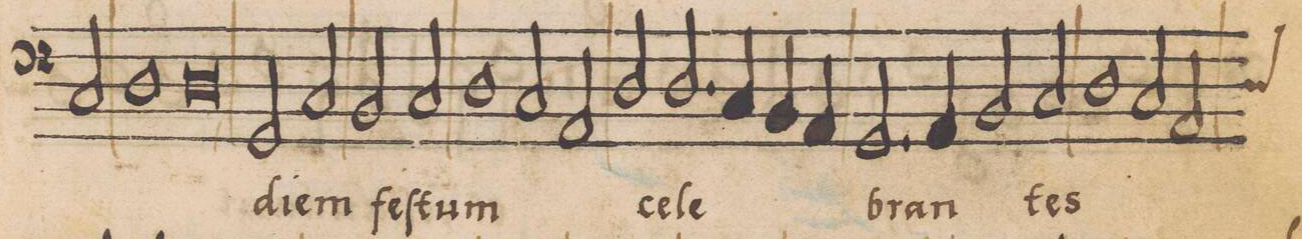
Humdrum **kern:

**kern	**text	**text
*I"BASSVS	*	*
*clefF4	*	*
*k[]	*	*
*met(C|)	*	*
*M2/1	*	*
2C/	-mi-	.
1D	.	.
=13-	=13-	=13-
0D	-no	.
*	*Xij	*
=14-	=14-	=14-
2GG/	di-	.
2C/	-em	.
2BB/	feſ-	.
2C/	.	.
=15-	=15-	=15-
1D	-tum	.
2C/	.	.
2AA/	.	.
=16-	=16-	=16-
2D/	ce-	.
2.D/	-le-	.
4C/	.	.
4BB/	.	.
4AA/	.	.
=17-	=17-	=17-
2.GG/	-bran-	.
4AA/	.	.
2BB/	.	.
2C/	-tes	.
=18-	=18-	=18-
1D	.	.
2C/	.	.
2AA/	.	.
=19-	=19-	=19-
*	*ij	*
*-	*-	*-
